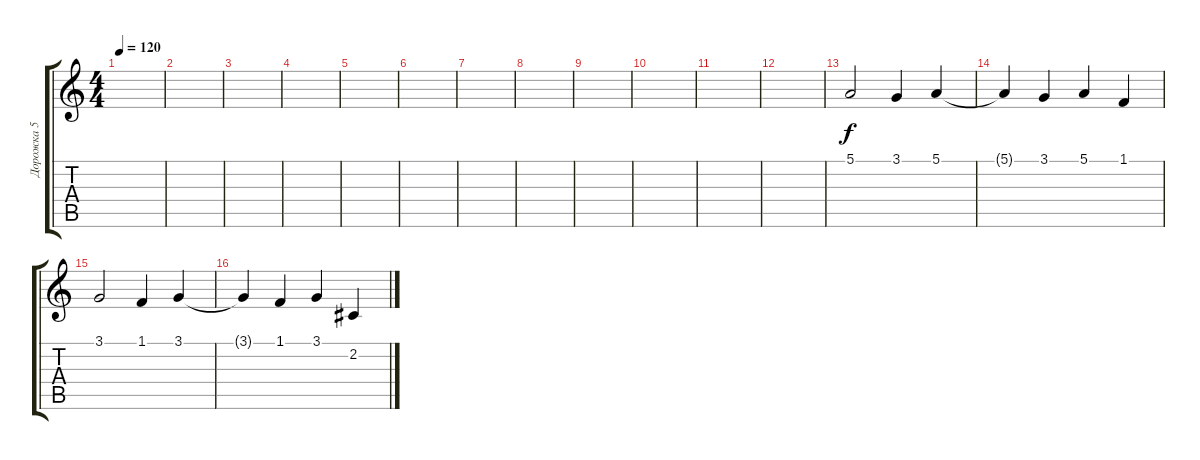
\track ("Дорожка 5" "Дорожка 5") {instrument voiceoohs}
\staff {score tabs}
\tuning (E4 B3 G3 D3 A2 E2) {hide}
\ts (4 4)
\tempo 120
\clef g2
\ks c
|
|
|
|
|
|
|
|
|
|
|
|
5.1.2 3.1.4 5.1.4 |
5.1{t}.4 3.1.4 5.1.4 1.1.4 |
3.1.2 1.1.4 3.1.4 |
3.1{t}.4 1.1.4 3.1.4 2.2.4
